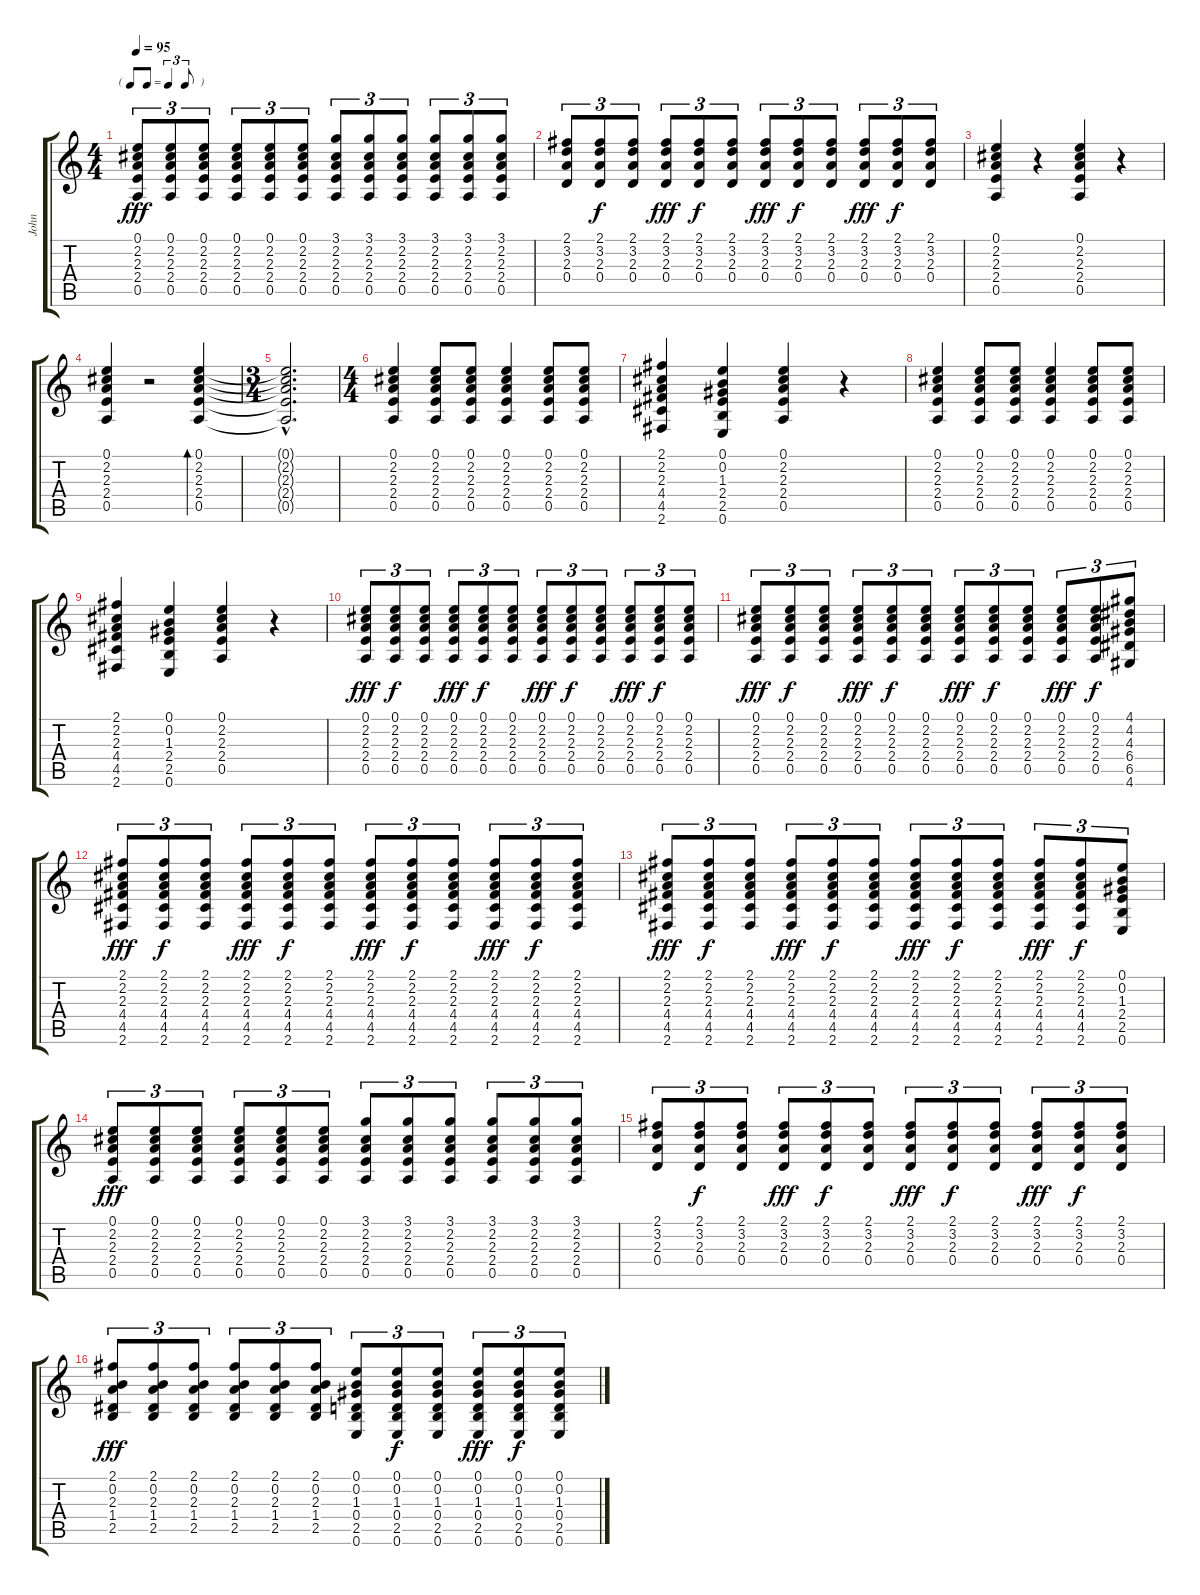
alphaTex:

\track ("John" "John") {instrument acousticguitarsteel}
\staff {score tabs}
\tuning (E4 B3 G3 D3 A2 E2) {hide}
\ts (4 4)
\tf triplet8th
\tempo 95
\clef g2
\ks c
(0.1 2.2 2.3 2.4 0.5).8{tu (3 2) dy fff} (0.1 2.2 2.3 2.4 0.5).8{tu (3 2)} (0.1 2.2 2.3 2.4 0.5).8{tu (3 2)} (0.1 2.2 2.3 2.4 0.5).8{tu (3 2)} (0.1 2.2 2.3 2.4 0.5).8{tu (3 2)} (0.1 2.2 2.3 2.4 0.5).8{tu (3 2)} (3.1 2.2 2.3 2.4 0.5).8{tu (3 2)} (3.1 2.2 2.3 2.4 0.5).8{tu (3 2)} (3.1 2.2 2.3 2.4 0.5).8{tu (3 2)} (3.1 2.2 2.3 2.4 0.5).8{tu (3 2)} (3.1 2.2 2.3 2.4 0.5).8{tu (3 2)} (3.1 2.2 2.3 2.4 0.5).8{tu (3 2)} |
(2.1 3.2 2.3 0.4).8{tu (3 2)} (2.1 3.2 2.3 0.4).8{tu (3 2) dy f} (2.1 3.2 2.3 0.4).8{tu (3 2)} (2.1 3.2 2.3 0.4).8{tu (3 2) dy fff} (2.1 3.2 2.3 0.4).8{tu (3 2) dy f} (2.1 3.2 2.3 0.4).8{tu (3 2)} (2.1 3.2 2.3 0.4).8{tu (3 2) dy fff} (2.1 3.2 2.3 0.4).8{tu (3 2) dy f} (2.1 3.2 2.3 0.4).8{tu (3 2)} (2.1 3.2 2.3 0.4).8{tu (3 2) dy fff} (2.1 3.2 2.3 0.4).8{tu (3 2) dy f} (2.1 3.2 2.3 0.4).8{tu (3 2)} |
(0.1 2.2 2.3 2.4 0.5).4 r.4 (0.1 2.2 2.3 2.4 0.5).4 r.4 |
(0.1 2.2 2.3 2.4 0.5).4 r.2 (0.1 2.2 2.3 2.4 0.5).4{bd 240} |
\ts (3 4)
(0.1{hac t} 2.2{hac t} 2.3{hac t} 2.4{hac t} 0.5{hac t}).2{d} |
\ts (4 4)
(0.1 2.2 2.3 2.4 0.5).4 (0.1 2.2 2.3 2.4 0.5).8 (0.1 2.2 2.3 2.4 0.5).8 (0.1 2.2 2.3 2.4 0.5).4 (0.1 2.2 2.3 2.4 0.5).8 (0.1 2.2 2.3 2.4 0.5).8 |
(2.1 2.2 2.3 4.4 4.5 2.6).4 (0.1 0.2 1.3 2.4 2.5 0.6).4 (0.1 2.2 2.3 2.4 0.5).4 r.4 |
(0.1 2.2 2.3 2.4 0.5).4 (0.1 2.2 2.3 2.4 0.5).8 (0.1 2.2 2.3 2.4 0.5).8 (0.1 2.2 2.3 2.4 0.5).4 (0.1 2.2 2.3 2.4 0.5).8 (0.1 2.2 2.3 2.4 0.5).8 |
(2.1 2.2 2.3 4.4 4.5 2.6).4 (0.1 0.2 1.3 2.4 2.5 0.6).4 (0.1 2.2 2.3 2.4 0.5).4 r.4 |
(0.1 2.2 2.3 2.4 0.5).8{tu (3 2) dy fff} (0.1 2.2 2.3 2.4 0.5).8{tu (3 2) dy f} (0.1 2.2 2.3 2.4 0.5).8{tu (3 2)} (0.1 2.2 2.3 2.4 0.5).8{tu (3 2) dy fff} (0.1 2.2 2.3 2.4 0.5).8{tu (3 2) dy f} (0.1 2.2 2.3 2.4 0.5).8{tu (3 2)} (0.1 2.2 2.3 2.4 0.5).8{tu (3 2) dy fff} (0.1 2.2 2.3 2.4 0.5).8{tu (3 2) dy f} (0.1 2.2 2.3 2.4 0.5).8{tu (3 2)} (0.1 2.2 2.3 2.4 0.5).8{tu (3 2) dy fff} (0.1 2.2 2.3 2.4 0.5).8{tu (3 2) dy f} (0.1 2.2 2.3 2.4 0.5).8{tu (3 2)} |
(0.1 2.2 2.3 2.4 0.5).8{tu (3 2) dy fff} (0.1 2.2 2.3 2.4 0.5).8{tu (3 2) dy f} (0.1 2.2 2.3 2.4 0.5).8{tu (3 2)} (0.1 2.2 2.3 2.4 0.5).8{tu (3 2) dy fff} (0.1 2.2 2.3 2.4 0.5).8{tu (3 2) dy f} (0.1 2.2 2.3 2.4 0.5).8{tu (3 2)} (0.1 2.2 2.3 2.4 0.5).8{tu (3 2) dy fff} (0.1 2.2 2.3 2.4 0.5).8{tu (3 2) dy f} (0.1 2.2 2.3 2.4 0.5).8{tu (3 2)} (0.1 2.2 2.3 2.4 0.5).8{tu (3 2) dy fff} (0.1 2.2 2.3 2.4 0.5).8{tu (3 2) dy f} (4.1 4.2 4.3 6.4 6.5 4.6).8{tu (3 2)} |
(2.1 2.2 2.3 4.4 4.5 2.6).8{tu (3 2) dy fff} (2.1 2.2 2.3 4.4 4.5 2.6).8{tu (3 2) dy f} (2.1 2.2 2.3 4.4 4.5 2.6).8{tu (3 2)} (2.1 2.2 2.3 4.4 4.5 2.6).8{tu (3 2) dy fff} (2.1 2.2 2.3 4.4 4.5 2.6).8{tu (3 2) dy f} (2.1 2.2 2.3 4.4 4.5 2.6).8{tu (3 2)} (2.1 2.2 2.3 4.4 4.5 2.6).8{tu (3 2) dy fff} (2.1 2.2 2.3 4.4 4.5 2.6).8{tu (3 2) dy f} (2.1 2.2 2.3 4.4 4.5 2.6).8{tu (3 2)} (2.1 2.2 2.3 4.4 4.5 2.6).8{tu (3 2) dy fff} (2.1 2.2 2.3 4.4 4.5 2.6).8{tu (3 2) dy f} (2.1 2.2 2.3 4.4 4.5 2.6).8{tu (3 2)} |
(2.1 2.2 2.3 4.4 4.5 2.6).8{tu (3 2) dy fff} (2.1 2.2 2.3 4.4 4.5 2.6).8{tu (3 2) dy f} (2.1 2.2 2.3 4.4 4.5 2.6).8{tu (3 2)} (2.1 2.2 2.3 4.4 4.5 2.6).8{tu (3 2) dy fff} (2.1 2.2 2.3 4.4 4.5 2.6).8{tu (3 2) dy f} (2.1 2.2 2.3 4.4 4.5 2.6).8{tu (3 2)} (2.1 2.2 2.3 4.4 4.5 2.6).8{tu (3 2) dy fff} (2.1 2.2 2.3 4.4 4.5 2.6).8{tu (3 2) dy f} (2.1 2.2 2.3 4.4 4.5 2.6).8{tu (3 2)} (2.1 2.2 2.3 4.4 4.5 2.6).8{tu (3 2) dy fff} (2.1 2.2 2.3 4.4 4.5 2.6).8{tu (3 2) dy f} (0.1 0.2 1.3 2.4 2.5 0.6).8{tu (3 2)} |
(0.1 2.2 2.3 2.4 0.5).8{tu (3 2) dy fff} (0.1 2.2 2.3 2.4 0.5).8{tu (3 2)} (0.1 2.2 2.3 2.4 0.5).8{tu (3 2)} (0.1 2.2 2.3 2.4 0.5).8{tu (3 2)} (0.1 2.2 2.3 2.4 0.5).8{tu (3 2)} (0.1 2.2 2.3 2.4 0.5).8{tu (3 2)} (3.1 2.2 2.3 2.4 0.5).8{tu (3 2)} (3.1 2.2 2.3 2.4 0.5).8{tu (3 2)} (3.1 2.2 2.3 2.4 0.5).8{tu (3 2)} (3.1 2.2 2.3 2.4 0.5).8{tu (3 2)} (3.1 2.2 2.3 2.4 0.5).8{tu (3 2)} (3.1 2.2 2.3 2.4 0.5).8{tu (3 2)} |
(2.1 3.2 2.3 0.4).8{tu (3 2)} (2.1 3.2 2.3 0.4).8{tu (3 2) dy f} (2.1 3.2 2.3 0.4).8{tu (3 2)} (2.1 3.2 2.3 0.4).8{tu (3 2) dy fff} (2.1 3.2 2.3 0.4).8{tu (3 2) dy f} (2.1 3.2 2.3 0.4).8{tu (3 2)} (2.1 3.2 2.3 0.4).8{tu (3 2) dy fff} (2.1 3.2 2.3 0.4).8{tu (3 2) dy f} (2.1 3.2 2.3 0.4).8{tu (3 2)} (2.1 3.2 2.3 0.4).8{tu (3 2) dy fff} (2.1 3.2 2.3 0.4).8{tu (3 2) dy f} (2.1 3.2 2.3 0.4).8{tu (3 2)} |
(2.1 0.2 2.3 1.4 2.5).8{tu (3 2) dy fff} (2.1 0.2 2.3 1.4 2.5).8{tu (3 2)} (2.1 0.2 2.3 1.4 2.5).8{tu (3 2)} (2.1 0.2 2.3 1.4 2.5).8{tu (3 2)} (2.1 0.2 2.3 1.4 2.5).8{tu (3 2)} (2.1 0.2 2.3 1.4 2.5).8{tu (3 2)} (0.1 0.2 1.3 0.4 2.5 0.6).8{tu (3 2)} (0.1 0.2 1.3 0.4 2.5 0.6).8{tu (3 2) dy f} (0.1 0.2 1.3 0.4 2.5 0.6).8{tu (3 2)} (0.1 0.2 1.3 0.4 2.5 0.6).8{tu (3 2) dy fff} (0.1 0.2 1.3 0.4 2.5 0.6).8{tu (3 2) dy f} (0.1 0.2 1.3 0.4 2.5 0.6).8{tu (3 2)}
